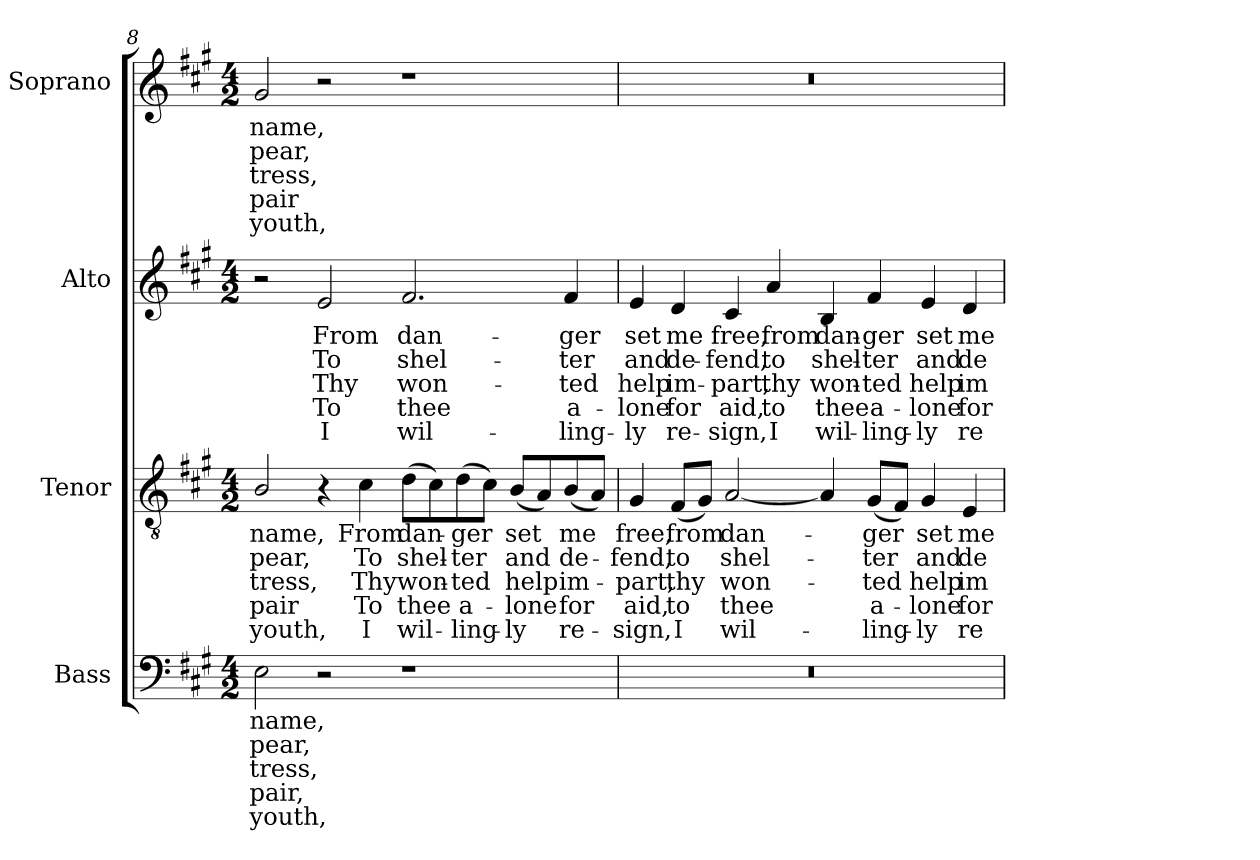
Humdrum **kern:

**kern	**text	**text	**text	**text	**text	**kern	**text	**text	**text	**text	**text	**kern	**text	**text	**text	**text	**text	**kern	**text	**text	**text	**text	**text
*part4	*part4	*part4	*part4	*part4	*part4	*part3	*part3	*part3	*part3	*part3	*part3	*part2	*part2	*part2	*part2	*part2	*part2	*part1	*part1	*part1	*part1	*part1	*part1
*staff4	*staff4	*staff4	*staff4	*staff4	*staff4	*staff3	*staff3	*staff3	*staff3	*staff3	*staff3	*staff2	*staff2	*staff2	*staff2	*staff2	*staff2	*staff1	*staff1	*staff1	*staff1	*staff1	*staff1
*I"Bass	*	*	*	*	*	*I"Tenor	*	*	*	*	*	*I"Alto	*	*	*	*	*	*I"Soprano	*	*	*	*	*
*I'B.	*	*	*	*	*	*I'T.	*	*	*	*	*	*I'A.	*	*	*	*	*	*I'S.	*	*	*	*	*
*clefF4	*	*	*	*	*	*clefGv2	*	*	*	*	*	*clefG2	*	*	*	*	*	*clefG2	*	*	*	*	*
*	*	*	*	*	*	*ITrd7c12	*	*	*	*	*	*	*	*	*	*	*	*	*	*	*	*	*
*k[f#c#g#]	*	*	*	*	*	*k[f#c#g#]	*	*	*	*	*	*k[f#c#g#]	*	*	*	*	*	*k[f#c#g#]	*	*	*	*	*
*A:	*	*	*	*	*	*A:	*	*	*	*	*	*A:	*	*	*	*	*	*A:	*	*	*	*	*
*M4/2	*	*	*	*	*	*M4/2	*	*	*	*	*	*M4/2	*	*	*	*	*	*M4/2	*	*	*	*	*
=8	=8	=8	=8	=8	=8	=8	=8	=8	=8	=8	=8	=8	=8	=8	=8	=8	=8	=8	=8	=8	=8	=8	=8
!	!LO:LY:b:color=#000000	!LO:LY:b:color=#000000	!LO:LY:b:color=#000000	!LO:LY:b:color=#000000	!LO:LY:b:color=#000000	!	!	!	!	!	!	!	!	!	!	!	!	!	!	!	!	!	!
!	!	!	!	!	!	!	!LO:LY:b:color=#000000	!LO:LY:b:color=#000000	!LO:LY:b:color=#000000	!LO:LY:b:color=#000000	!LO:LY:b:color=#000000	!	!	!	!	!	!	!	!	!	!	!	!
!	!	!	!	!	!	!	!	!	!	!	!	!	!	!	!	!	!	!	!LO:LY:b:color=#000000	!LO:LY:b:color=#000000	!LO:LY:b:color=#000000	!LO:LY:b:color=#000000	!LO:LY:b:color=#000000
2Ei\	name,	-pear,	tress,	pair,	youth,	2BBi/	name,	-pear,	tress,	pair	youth,	2r	.	.	.	.	.	2g#i/	name,	-pear,	tress,	pair	youth,
!	!	!	!	!	!	!	!	!	!	!	!	!	!LO:LY:b:color=#000000	!LO:LY:b:color=#000000	!LO:LY:b:color=#000000	!LO:LY:b:color=#000000	!LO:LY:b:color=#000000	!	!	!	!	!	!
2r	.	.	.	.	.	4r	.	.	.	.	.	2ei/	From	To	Thy	To	I	2r	.	.	.	.	.
!	!	!	!	!	!	!	!LO:LY:b:color=#000000	!LO:LY:b:color=#000000	!LO:LY:b:color=#000000	!LO:LY:b:color=#000000	!LO:LY:b:color=#000000	!	!	!	!	!	!	!	!	!	!	!	!
.	.	.	.	.	.	4C#i\	From	To	Thy	To	I	.	.	.	.	.	.	.	.	.	.	.	.
!	!	!	!	!	!	!	!LO:LY:b:color=#000000	!LO:LY:b:color=#000000	!LO:LY:b:color=#000000	!LO:LY:b:color=#000000	!LO:LY:b:color=#000000	!	!	!	!	!	!	!	!	!	!	!	!
!	!	!	!	!	!	!	!	!	!	!	!	!	!LO:LY:b:color=#000000	!LO:LY:b:color=#000000	!LO:LY:b:color=#000000	!LO:LY:b:color=#000000	!LO:LY:b:color=#000000	!	!	!	!	!	!
1r	.	.	.	.	.	(8Di\L	dan-	shel-	won-	-thee	wil-	2.f#i/	dan-	shel-	won-	-thee	wil-	1r	.	.	.	.	.
.	.	.	.	.	.	8C#i\)	.	.	.	.	.	.	.	.	.	.	.	.	.	.	.	.	.
!	!	!	!	!	!	!	!LO:LY:b:color=#000000	!LO:LY:b:color=#000000	!LO:LY:b:color=#000000	!LO:LY:b:color=#000000	!LO:LY:b:color=#000000	!	!	!	!	!	!	!	!	!	!	!	!
.	.	.	.	.	.	(8Di\	-ger	-ter	-ted	a-	-ling-	.	.	.	.	.	.	.	.	.	.	.	.
.	.	.	.	.	.	8C#i\J)	.	.	.	.	.	.	.	.	.	.	.	.	.	.	.	.	.
!	!	!	!	!	!	!	!LO:LY:b:color=#000000	!LO:LY:b:color=#000000	!LO:LY:b:color=#000000	!LO:LY:b:color=#000000	!LO:LY:b:color=#000000	!	!	!	!	!	!	!	!	!	!	!	!
.	.	.	.	.	.	(8BBi/L	set	and	-help	lone	ly	.	.	.	.	.	.	.	.	.	.	.	.
.	.	.	.	.	.	8AAi/)	.	.	.	.	.	.	.	.	.	.	.	.	.	.	.	.	.
!	!	!	!	!	!	!	!LO:LY:b:color=#000000	!LO:LY:b:color=#000000	!LO:LY:b:color=#000000	!LO:LY:b:color=#000000	!LO:LY:b:color=#000000	!	!	!	!	!	!	!	!	!	!	!	!
!	!	!	!	!	!	!	!	!	!	!	!	!	!LO:LY:b:color=#000000	!LO:LY:b:color=#000000	!LO:LY:b:color=#000000	!LO:LY:b:color=#000000	!LO:LY:b:color=#000000	!	!	!	!	!	!
.	.	.	.	.	.	(8BBi/	me	de-	im-	-for	re-	4f#i/	-ger	-ter	-ted	a-	-ling-	.	.	.	.	.	.
.	.	.	.	.	.	8AAi/J)	.	.	.	.	.	.	.	.	.	.	.	.	.	.	.	.	.
=9	=9	=9	=9	=9	=9	=9	=9	=9	=9	=9	=9	=9	=9	=9	=9	=9	=9	=9	=9	=9	=9	=9	=9
!LO:N:vis=1	!	!	!	!	!	!	!	!	!	!	!	!	!	!	!	!	!	!	!	!	!	!	!
!	!	!	!	!	!	!	!LO:LY:b:color=#000000	!LO:LY:b:color=#000000	!LO:LY:b:color=#000000	!LO:LY:b:color=#000000	!LO:LY:b:color=#000000	!	!	!	!	!	!	!	!	!	!	!	!
!	!	!	!	!	!	!	!	!	!	!	!	!	!LO:LY:b:color=#000000	!LO:LY:b:color=#000000	!LO:LY:b:color=#000000	!LO:LY:b:color=#000000	!LO:LY:b:color=#000000	!LO:N:vis=1	!	!	!	!	!
0r	.	.	.	.	.	4GG#i/	free,	-fend,	-part,	aid,	sign,	4ei/	set	and	-help	lone	ly	0r	.	.	.	.	.
!	!	!	!	!	!	!	!LO:LY:b:color=#000000	!LO:LY:b:color=#000000	!LO:LY:b:color=#000000	!LO:LY:b:color=#000000	!LO:LY:b:color=#000000	!	!	!	!	!	!	!	!	!	!	!	!
!	!	!	!	!	!	!	!	!	!	!	!	!	!LO:LY:b:color=#000000	!LO:LY:b:color=#000000	!LO:LY:b:color=#000000	!LO:LY:b:color=#000000	!LO:LY:b:color=#000000	!	!	!	!	!	!
.	.	.	.	.	.	(8FF#i/L	from	to	thy	to	I	4di/	me	de-	im-	-for	re-	.	.	.	.	.	.
.	.	.	.	.	.	8GG#i/J)	.	.	.	.	.	.	.	.	.	.	.	.	.	.	.	.	.
!	!	!	!	!	!	!	!LO:LY:b:color=#000000	!LO:LY:b:color=#000000	!LO:LY:b:color=#000000	!LO:LY:b:color=#000000	!LO:LY:b:color=#000000	!	!	!	!	!	!	!	!	!	!	!	!
!	!	!	!	!	!	!	!	!	!	!	!	!	!LO:LY:b:color=#000000	!LO:LY:b:color=#000000	!LO:LY:b:color=#000000	!LO:LY:b:color=#000000	!LO:LY:b:color=#000000	!	!	!	!	!	!
.	.	.	.	.	.	[2AAi/	dan-	shel-	won-	-thee	wil-	4c#i/	free,	-fend,	-part,	aid,	sign,	.	.	.	.	.	.
!	!	!	!	!	!	!	!	!	!	!	!	!	!LO:LY:b:color=#000000	!LO:LY:b:color=#000000	!LO:LY:b:color=#000000	!LO:LY:b:color=#000000	!LO:LY:b:color=#000000	!	!	!	!	!	!
.	.	.	.	.	.	.	.	.	.	.	.	4ai/	from	to	thy	to	I	.	.	.	.	.	.
!	!	!	!	!	!	!	!	!	!	!	!	!	!LO:LY:b:color=#000000	!LO:LY:b:color=#000000	!LO:LY:b:color=#000000	!LO:LY:b:color=#000000	!LO:LY:b:color=#000000	!	!	!	!	!	!
.	.	.	.	.	.	4AAi/]	.	.	.	.	.	4Bi/	dan-	shel-	won-	-thee	wil-	.	.	.	.	.	.
!	!	!	!	!	!	!	!LO:LY:b:color=#000000	!LO:LY:b:color=#000000	!LO:LY:b:color=#000000	!LO:LY:b:color=#000000	!LO:LY:b:color=#000000	!	!	!	!	!	!	!	!	!	!	!	!
!	!	!	!	!	!	!	!	!	!	!	!	!	!LO:LY:b:color=#000000	!LO:LY:b:color=#000000	!LO:LY:b:color=#000000	!LO:LY:b:color=#000000	!LO:LY:b:color=#000000	!	!	!	!	!	!
.	.	.	.	.	.	(8GG#i/L	-ger	-ter	-ted	a-	-ling-	4f#i/	-ger	-ter	-ted	a-	-ling-	.	.	.	.	.	.
.	.	.	.	.	.	8FF#i/J)	.	.	.	.	.	.	.	.	.	.	.	.	.	.	.	.	.
!	!	!	!	!	!	!	!LO:LY:b:color=#000000	!LO:LY:b:color=#000000	!LO:LY:b:color=#000000	!LO:LY:b:color=#000000	!LO:LY:b:color=#000000	!	!	!	!	!	!	!	!	!	!	!	!
!	!	!	!	!	!	!	!	!	!	!	!	!	!LO:LY:b:color=#000000	!LO:LY:b:color=#000000	!LO:LY:b:color=#000000	!LO:LY:b:color=#000000	!LO:LY:b:color=#000000	!	!	!	!	!	!
.	.	.	.	.	.	4GG#i/	set	and	-help	lone	ly	4ei/	set	and	-help	lone	ly	.	.	.	.	.	.
!	!	!	!	!	!	!	!LO:LY:b:color=#000000	!LO:LY:b:color=#000000	!LO:LY:b:color=#000000	!LO:LY:b:color=#000000	!LO:LY:b:color=#000000	!	!	!	!	!	!	!	!	!	!	!	!
!	!	!	!	!	!	!	!	!	!	!	!	!	!LO:LY:b:color=#000000	!LO:LY:b:color=#000000	!LO:LY:b:color=#000000	!LO:LY:b:color=#000000	!LO:LY:b:color=#000000	!	!	!	!	!	!
.	.	.	.	.	.	4EEi/	me	de-	im-	-for	re-	4di/	me	de-	im-	-for	re-	.	.	.	.	.	.
=	=	=	=	=	=	=	=	=	=	=	=	=	=	=	=	=	=	=	=	=	=	=	=
*-	*-	*-	*-	*-	*-	*-	*-	*-	*-	*-	*-	*-	*-	*-	*-	*-	*-	*-	*-	*-	*-	*-	*-
